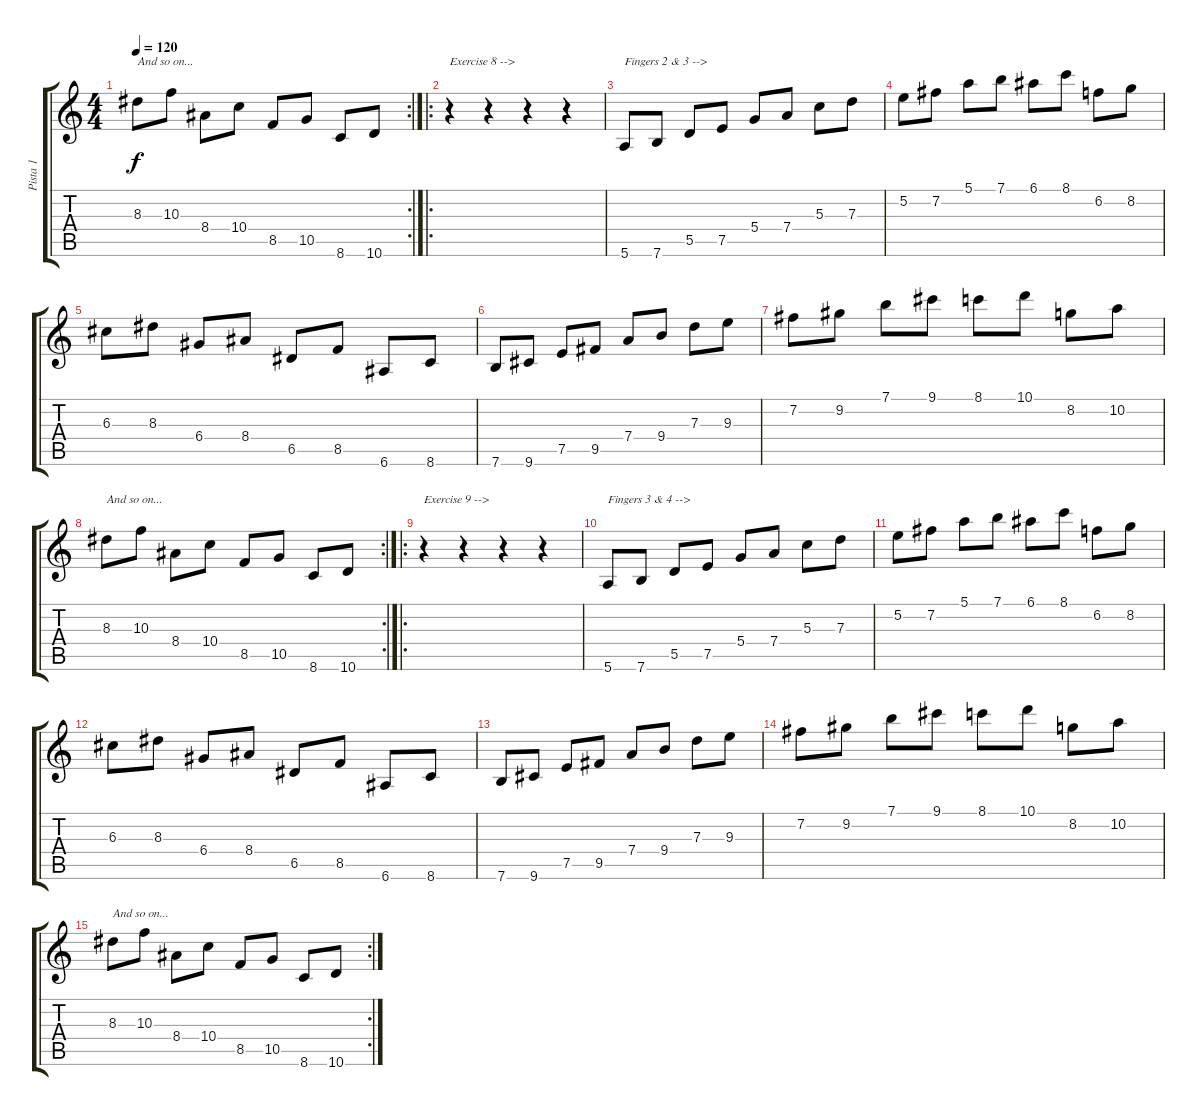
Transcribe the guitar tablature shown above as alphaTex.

\track ("Pista 1" "Pista 1") {instrument acousticguitarnylon}
\staff {score tabs}
\tuning (E4 B3 G3 D3 A2 E2) {hide}
\rc 2
\ts (4 4)
\tempo 120
\clef g2
\ks c
8.3.8{txt "And so on..." dy f} 10.3.8 8.4.8 10.4.8 8.5.8 10.5.8 8.6.8 10.6.8 |
\ro
r.4{txt "Exercise 8 -->"} r.4 r.4 r.4 |
5.6.8{txt "Fingers 2 & 3 -->"} 7.6.8 5.5.8 7.5.8 5.4.8 7.4.8 5.3.8 7.3.8 |
5.2.8 7.2.8 5.1.8 7.1.8 6.1.8 8.1.8 6.2.8 8.2.8 |
6.3.8 8.3.8 6.4.8 8.4.8 6.5.8 8.5.8 6.6.8 8.6.8 |
7.6.8 9.6.8 7.5.8 9.5.8 7.4.8 9.4.8 7.3.8 9.3.8 |
7.2.8 9.2.8 7.1.8 9.1.8 8.1.8 10.1.8 8.2.8 10.2.8 |
\rc 2
8.3.8{txt "And so on..."} 10.3.8 8.4.8 10.4.8 8.5.8 10.5.8 8.6.8 10.6.8 |
\ro
r.4{txt "Exercise 9 -->"} r.4 r.4 r.4 |
5.6.8{txt "Fingers 3 & 4 -->"} 7.6.8 5.5.8 7.5.8 5.4.8 7.4.8 5.3.8 7.3.8 |
5.2.8 7.2.8 5.1.8 7.1.8 6.1.8 8.1.8 6.2.8 8.2.8 |
6.3.8 8.3.8 6.4.8 8.4.8 6.5.8 8.5.8 6.6.8 8.6.8 |
7.6.8 9.6.8 7.5.8 9.5.8 7.4.8 9.4.8 7.3.8 9.3.8 |
7.2.8 9.2.8 7.1.8 9.1.8 8.1.8 10.1.8 8.2.8 10.2.8 |
\rc 2
8.3.8{txt "And so on..."} 10.3.8 8.4.8 10.4.8 8.5.8 10.5.8 8.6.8 10.6.8
